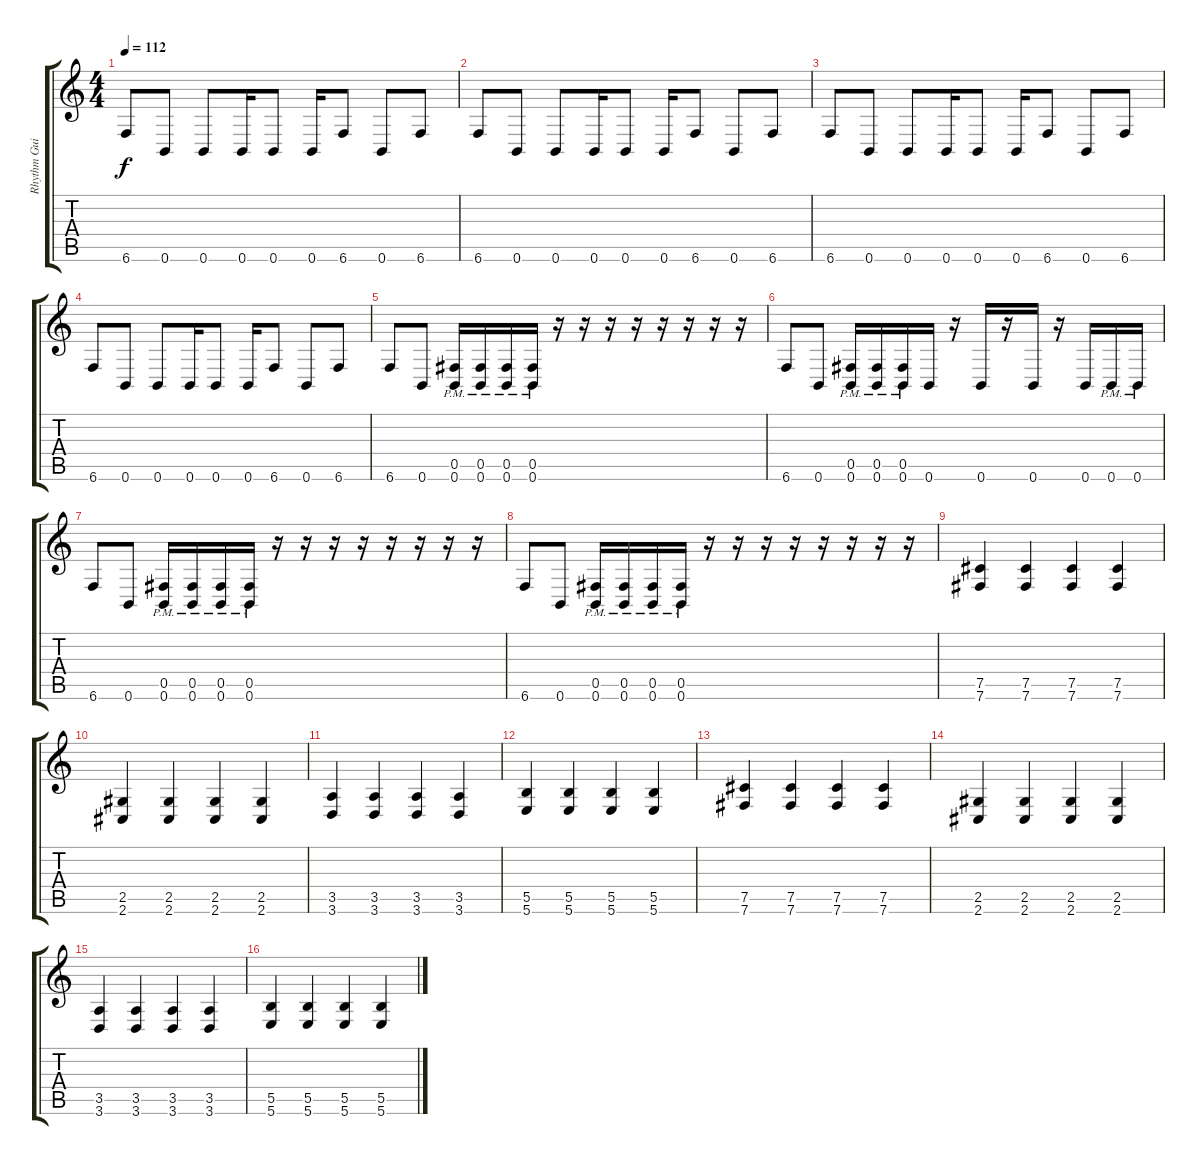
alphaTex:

\track ("Rhythm Guitar 1" "Rhythm Gui") {instrument distortionguitar}
\staff {score tabs}
\tuning (Db4 Ab3 E3 B2 Gb2 B1) {hide}
\ts (4 4)
\tempo 112
\clef g2
\ks c
6.6.8{dy f} 0.6.8 0.6.8 0.6.16 0.6.8 0.6.16 6.6.8 0.6.8 6.6.8 |
6.6.8 0.6.8 0.6.8 0.6.16 0.6.8 0.6.16 6.6.8 0.6.8 6.6.8 |
6.6.8 0.6.8 0.6.8 0.6.16 0.6.8 0.6.16 6.6.8 0.6.8 6.6.8 |
6.6.8 0.6.8 0.6.8 0.6.16 0.6.8 0.6.16 6.6.8 0.6.8 6.6.8 |
6.6.8 0.6.8 (0.5{pm} 0.6{pm}).16 (0.5{pm} 0.6{pm}).16 (0.5{pm} 0.6{pm}).16 (0.5{pm} 0.6{pm}).16 r.16 r.16 r.16 r.16 r.16 r.16 r.16 r.16 |
6.6.8 0.6.8 (0.5{pm} 0.6{pm}).16 (0.5{pm} 0.6{pm}).16 (0.5{pm} 0.6{pm}).16 0.6.16 r.16 0.6.16 r.16 0.6.16 r.16 0.6.16 0.6{pm}.16 0.6{pm}.16 |
6.6.8 0.6.8 (0.5{pm} 0.6{pm}).16 (0.5{pm} 0.6{pm}).16 (0.5{pm} 0.6{pm}).16 (0.5{pm} 0.6{pm}).16 r.16 r.16 r.16 r.16 r.16 r.16 r.16 r.16 |
6.6.8 0.6.8 (0.5{pm} 0.6{pm}).16 (0.5{pm} 0.6{pm}).16 (0.5{pm} 0.6{pm}).16 (0.5{pm} 0.6{pm}).16 r.16 r.16 r.16 r.16 r.16 r.16 r.16 r.16 |
(7.5 7.6).4 (7.5 7.6).4 (7.5 7.6).4 (7.5 7.6).4 |
(2.5 2.6).4 (2.5 2.6).4 (2.5 2.6).4 (2.5 2.6).4 |
(3.5 3.6).4 (3.5 3.6).4 (3.5 3.6).4 (3.5 3.6).4 |
(5.5 5.6).4 (5.5 5.6).4 (5.5 5.6).4 (5.5 5.6).4 |
(7.5 7.6).4 (7.5 7.6).4 (7.5 7.6).4 (7.5 7.6).4 |
(2.5 2.6).4 (2.5 2.6).4 (2.5 2.6).4 (2.5 2.6).4 |
(3.5 3.6).4 (3.5 3.6).4 (3.5 3.6).4 (3.5 3.6).4 |
(5.5 5.6).4 (5.5 5.6).4 (5.5 5.6).4 (5.5 5.6).4
